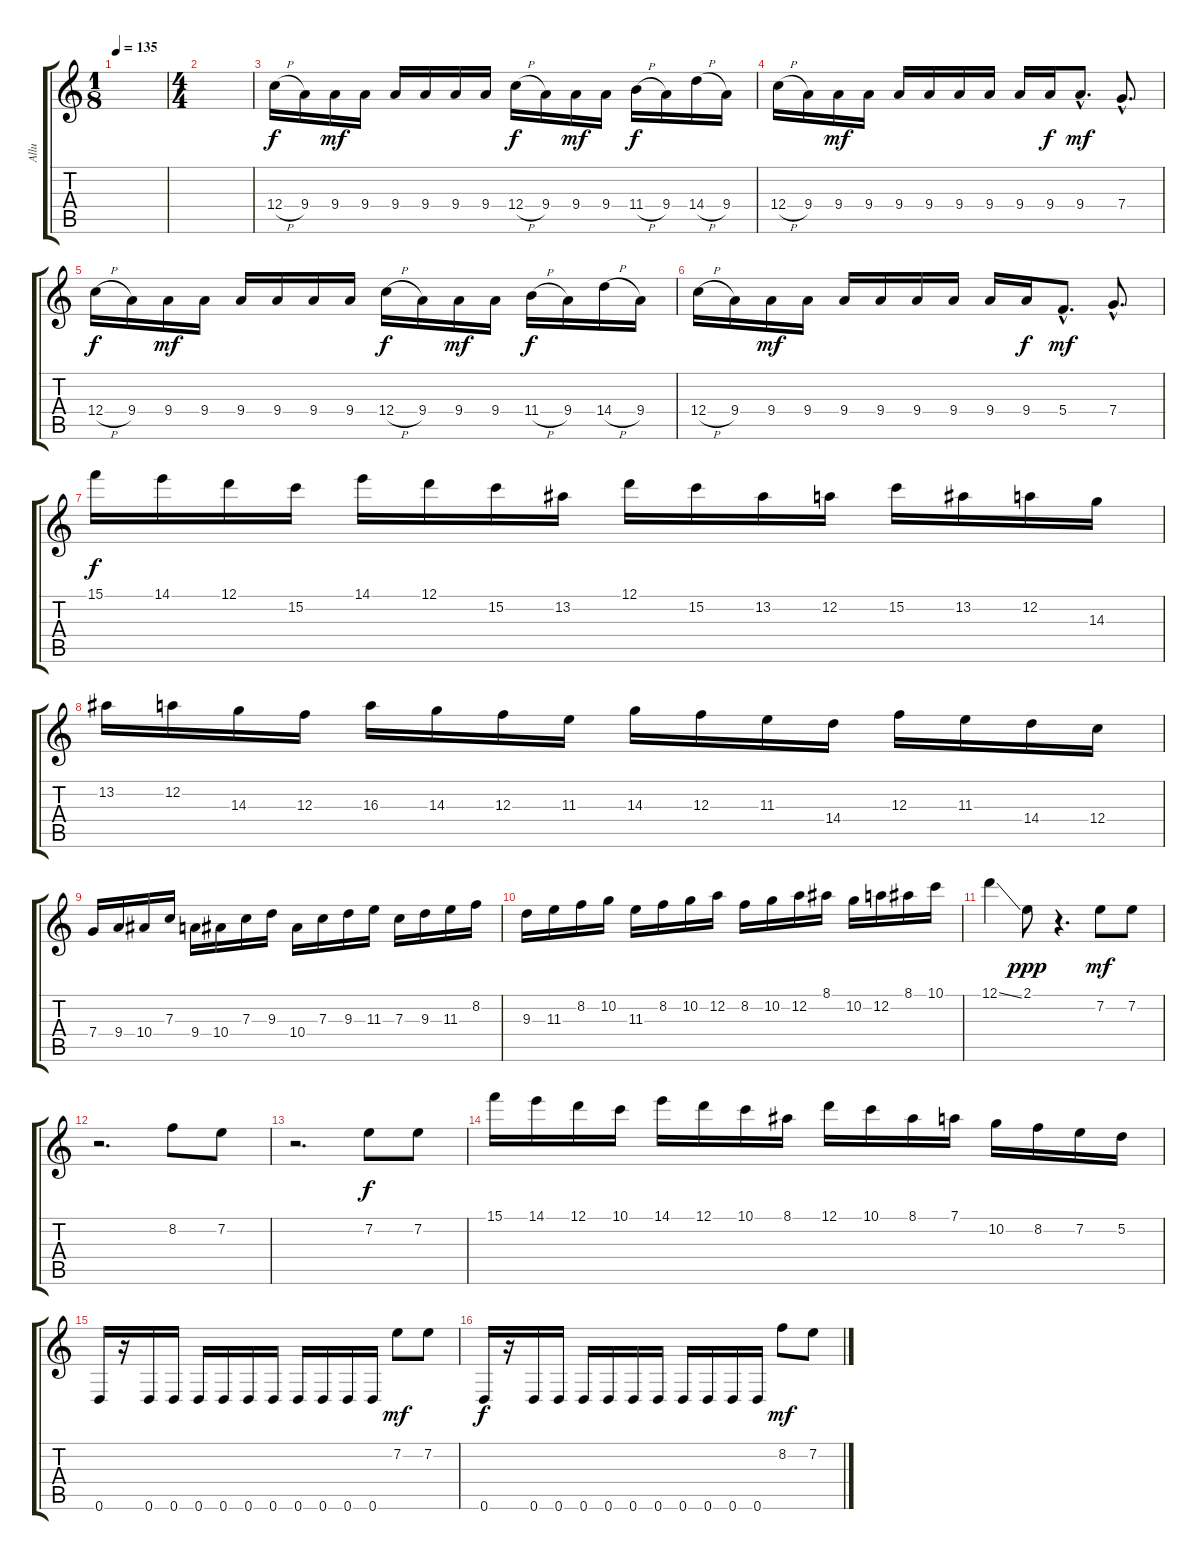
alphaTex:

\track ("Allu" "Allu") {instrument distortionguitar}
\staff {score tabs}
\tuning (D4 A3 F3 C3 G2 D2) {hide}
\ts (1 8)
\tempo 135
\clef g2
\ks c
|
\ts (4 4)
|
12.4{h}.16 9.4.16 9.4.16{dy mf} 9.4.16 9.4.16 9.4.16 9.4.16 9.4.16 12.4{h}.16{dy f} 9.4.16 9.4.16{dy mf} 9.4.16 11.4{h}.16{dy f} 9.4.16 14.4{h}.16 9.4.16 |
12.4{h}.16 9.4.16 9.4.16{dy mf} 9.4.16 9.4.16 9.4.16 9.4.16 9.4.16 9.4.16 9.4.16{dy f} 9.4{hac}.8{d dy mf} 7.4{hac}.8{d} |
12.4{h}.16{dy f} 9.4.16 9.4.16{dy mf} 9.4.16 9.4.16 9.4.16 9.4.16 9.4.16 12.4{h}.16{dy f} 9.4.16 9.4.16{dy mf} 9.4.16 11.4{h}.16{dy f} 9.4.16 14.4{h}.16 9.4.16 |
12.4{h}.16 9.4.16 9.4.16{dy mf} 9.4.16 9.4.16 9.4.16 9.4.16 9.4.16 9.4.16 9.4.16{dy f} 5.4{hac}.8{d dy mf} 7.4{hac}.8{d} |
15.1.16{dy f} 14.1.16 12.1.16 15.2.16 14.1.16 12.1.16 15.2.16 13.2.16 12.1.16 15.2.16 13.2.16 12.2.16 15.2.16 13.2.16 12.2.16 14.3.16 |
13.2.16 12.2.16 14.3.16 12.3.16 16.3.16 14.3.16 12.3.16 11.3.16 14.3.16 12.3.16 11.3.16 14.4.16 12.3.16 11.3.16 14.4.16 12.4.16 |
7.4.16 9.4.16 10.4.16 7.3.16 9.4.16 10.4.16 7.3.16 9.3.16 10.4.16 7.3.16 9.3.16 11.3.16 7.3.16 9.3.16 11.3.16 8.2.16 |
9.3.16 11.3.16 8.2.16 10.2.16 11.3.16 8.2.16 10.2.16 12.2.16 8.2.16 10.2.16 12.2.16 8.1.16 10.2.16 12.2.16 8.1.16 10.1.16 |
12.1{ss}.4 2.1.8{dy ppp} r.4{d} 7.2.8{dy mf} 7.2.8 |
r.2{d} 8.2.8 7.2.8 |
r.2{d} 7.2.8{dy f} 7.2.8 |
15.1.16 14.1.16 12.1.16 10.1.16 14.1.16 12.1.16 10.1.16 8.1.16 12.1.16 10.1.16 8.1.16 7.1.16 10.2.16 8.2.16 7.2.16 5.2.16 |
0.6.16 r.16 0.6.16 0.6.16 0.6.16 0.6.16 0.6.16 0.6.16 0.6.16 0.6.16 0.6.16 0.6.16 7.2.8{dy mf} 7.2.8 |
0.6.16{dy f} r.16 0.6.16 0.6.16 0.6.16 0.6.16 0.6.16 0.6.16 0.6.16 0.6.16 0.6.16 0.6.16 8.2.8{dy mf} 7.2.8
